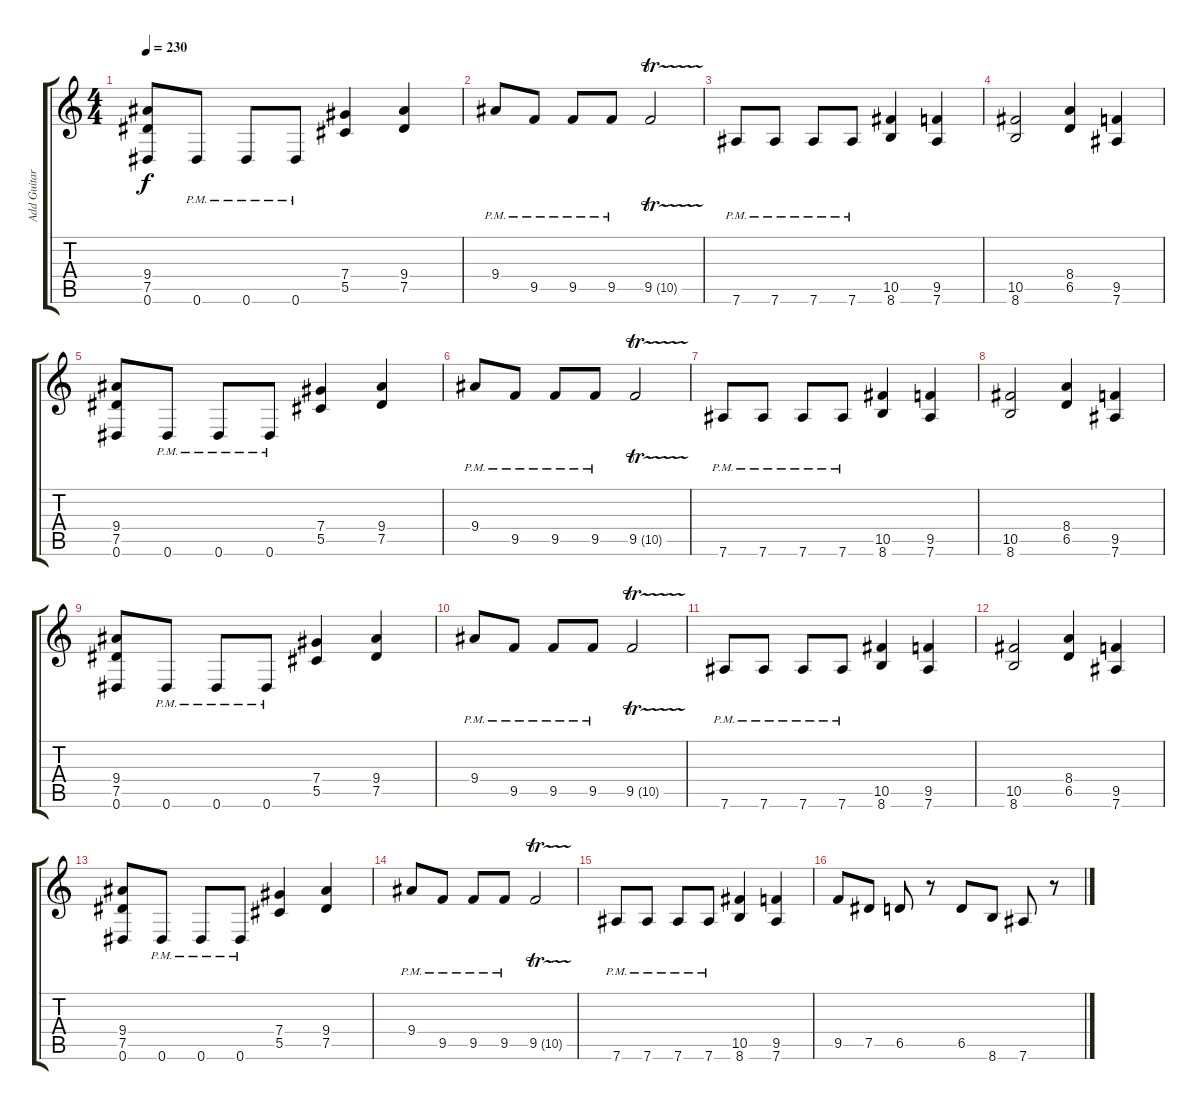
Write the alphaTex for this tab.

\track ("Add Guitar" "Add Guitar") {instrument overdrivenguitar}
\staff {score tabs}
\tuning (Eb4 Bb3 Gb3 Db3 Ab2 Eb2) {hide}
\ts (4 4)
\tempo 230
\clef g2
\ks c
(9.4 7.5 0.6).8{dy f} 0.6{pm}.8 0.6{pm}.8 0.6{pm}.8 (7.4 5.5).4 (9.4 7.5).4 |
9.4{pm}.8 9.5{pm}.8 9.5{pm}.8 9.5{pm}.8 9.5{tr (10 16)}.2 |
7.6{pm}.8 7.6{pm}.8 7.6{pm}.8 7.6{pm}.8 (10.5 8.6).4 (9.5 7.6).4 |
(10.5 8.6).2 (8.4 6.5).4 (9.5 7.6).4 |
(9.4 7.5 0.6).8 0.6{pm}.8 0.6{pm}.8 0.6{pm}.8 (7.4 5.5).4 (9.4 7.5).4 |
9.4{pm}.8 9.5{pm}.8 9.5{pm}.8 9.5{pm}.8 9.5{tr (10 16)}.2 |
7.6{pm}.8 7.6{pm}.8 7.6{pm}.8 7.6{pm}.8 (10.5 8.6).4 (9.5 7.6).4 |
(10.5 8.6).2 (8.4 6.5).4 (9.5 7.6).4 |
(9.4 7.5 0.6).8 0.6{pm}.8 0.6{pm}.8 0.6{pm}.8 (7.4 5.5).4 (9.4 7.5).4 |
9.4{pm}.8 9.5{pm}.8 9.5{pm}.8 9.5{pm}.8 9.5{tr (10 16)}.2 |
7.6{pm}.8 7.6{pm}.8 7.6{pm}.8 7.6{pm}.8 (10.5 8.6).4 (9.5 7.6).4 |
(10.5 8.6).2 (8.4 6.5).4 (9.5 7.6).4 |
(9.4 7.5 0.6).8 0.6{pm}.8 0.6{pm}.8 0.6{pm}.8 (7.4 5.5).4 (9.4 7.5).4 |
9.4{pm}.8 9.5{pm}.8 9.5{pm}.8 9.5{pm}.8 9.5{tr (10 16)}.2 |
7.6{pm}.8 7.6{pm}.8 7.6{pm}.8 7.6{pm}.8 (10.5 8.6).4 (9.5 7.6).4 |
9.5.8 7.5.8 6.5.8 r.8 6.5.8 8.6.8 7.6.8 r.8
